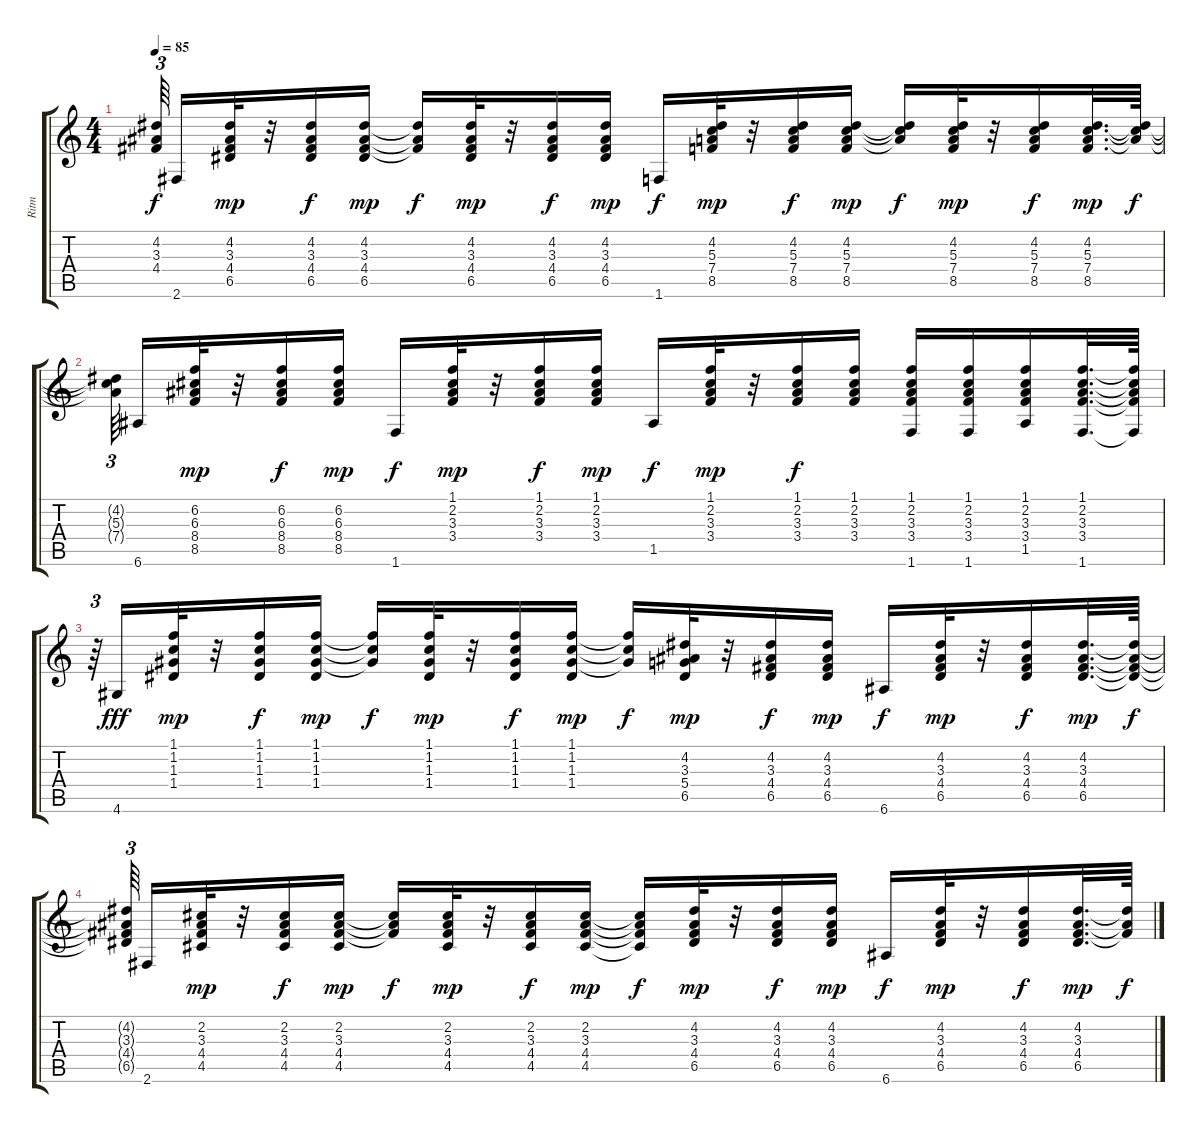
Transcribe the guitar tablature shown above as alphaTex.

\track ("Ritm" "Ritm") {instrument acousticguitarsteel}
\staff {score tabs}
\tuning (E4 B3 G3 D3 A2 E2) {hide}
\ts (4 4)
\tempo 85
\clef g2
\ks c
(4.2{t} 3.3{t} 4.4{t}).64{tu (3 2) dy f} 2.6.16{volume 8} (4.2 3.3 4.4 6.5).32{dy mp volume 8} r.32 (4.2 3.3 4.4 6.5).16{dy f volume 8} (4.2 3.3 4.4 6.5).16{dy mp volume 8} (4.2{t} 3.3{t} 4.4{t}).16{dy f volume 8} (4.2 3.3 4.4 6.5).32{dy mp volume 8} r.32 (4.2 3.3 4.4 6.5).16{dy f volume 8} (4.2 3.3 4.4 6.5).16{dy mp volume 8} 1.6.16{dy f volume 8} (4.2 5.3 7.4 8.5).32{dy mp volume 8} r.32 (4.2 5.3 7.4 8.5).16{dy f volume 8} (4.2 5.3 7.4 8.5).16{dy mp volume 8} (4.2{t} 5.3{t} 7.4{t}).16{dy f volume 8} (4.2 5.3 7.4 8.5).32{dy mp volume 7} r.32 (4.2 5.3 7.4 8.5).16{dy f volume 7} (4.2 5.3 7.4 8.5).32{d dy mp volume 7} (4.2{t} 5.3{t} 7.4{t}).64{dy f} |
(4.2{t} 5.3{t} 7.4{t}).64{tu (3 2)} 6.6.16{volume 7} (6.2 6.3 8.4 8.5).32{dy mp volume 7} r.32 (6.2 6.3 8.4 8.5).16{dy f volume 7} (6.2 6.3 8.4 8.5).16{dy mp volume 7} 1.6.16{dy f volume 7} (1.1 2.2 3.3 3.4).32{dy mp volume 7} r.32 (1.1 2.2 3.3 3.4).16{dy f volume 7} (1.1 2.2 3.3 3.4).16{dy mp volume 7} 1.5.16{dy f volume 7} (1.1 2.2 3.3 3.4).32{dy mp volume 7} r.32 (1.1 2.2 3.3 3.4).16{dy f volume 7} (1.1 2.2 3.3 3.4).16{volume 7} (1.1 2.2 3.3 3.4 1.6).16{volume 7} (1.1 2.2 3.3 3.4 1.6).16{volume 7} (1.1 2.2 3.3 3.4 1.5).16{volume 6} (1.1 2.2 3.3 3.4 1.6).32{d volume 6} (1.1{t} 2.2{t} 3.3{t} 3.4{t} 1.6{t}).64 |
r.64{tu (3 2)} 4.6.16{dy fff volume 6} (1.1 1.2 1.3 1.4).32{dy mp volume 6} r.32 (1.1 1.2 1.3 1.4).16{dy f volume 6} (1.1 1.2 1.3 1.4).16{dy mp volume 6} (1.1{t} 1.2{t} 1.3{t}).16{dy f volume 6} (1.1 1.2 1.3 1.4).32{dy mp volume 6} r.32 (1.1 1.2 1.3 1.4).16{dy f volume 6} (1.1 1.2 1.3 1.4).16{dy mp volume 6} (1.1{t} 1.2{t} 1.3{t}).16{dy f volume 6} (4.2 3.3 5.4 6.5).32{dy mp volume 6} r.32 (4.2 3.3 4.4 6.5).16{dy f volume 6} (4.2 3.3 4.4 6.5).16{dy mp volume 6} 6.6.16{dy f volume 6} (4.2 3.3 4.4 6.5).32{dy mp volume 6} r.32 (4.2 3.3 4.4 6.5).16{dy f volume 6} (4.2 3.3 4.4 6.5).32{d dy mp volume 6} (4.2{t} 3.3{t} 4.4{t} 6.5{t}).64{dy f} |
(4.2{t} 3.3{t} 4.4{t} 6.5{t}).64{tu (3 2)} 2.6.16{volume 6} (2.2 3.3 4.4 4.5).32{dy mp volume 6} r.32 (2.2 3.3 4.4 4.5).16{dy f volume 6} (2.2 3.3 4.4 4.5).16{dy mp volume 6} (2.2{t} 3.3{t} 4.4{t}).16{dy f volume 5} (2.2 3.3 4.4 4.5).32{dy mp volume 5} r.32 (2.2 3.3 4.4 4.5).16{dy f volume 5} (2.2 3.3 4.4 4.5).16{dy mp volume 5} (2.2{t} 3.3{t} 4.4{t} 4.5{t}).16{dy f volume 5} (4.2 3.3 4.4 6.5).32{dy mp volume 5} r.32 (4.2 3.3 4.4 6.5).16{dy f volume 5} (4.2 3.3 4.4 6.5).16{dy mp volume 5} 6.6.16{dy f volume 5} (4.2 3.3 4.4 6.5).32{dy mp volume 5} r.32 (4.2 3.3 4.4 6.5).16{dy f volume 5} (4.2 3.3 4.4 6.5).32{d dy mp volume 5} (4.2{t} 3.3{t} 4.4{t}).64{dy f}
